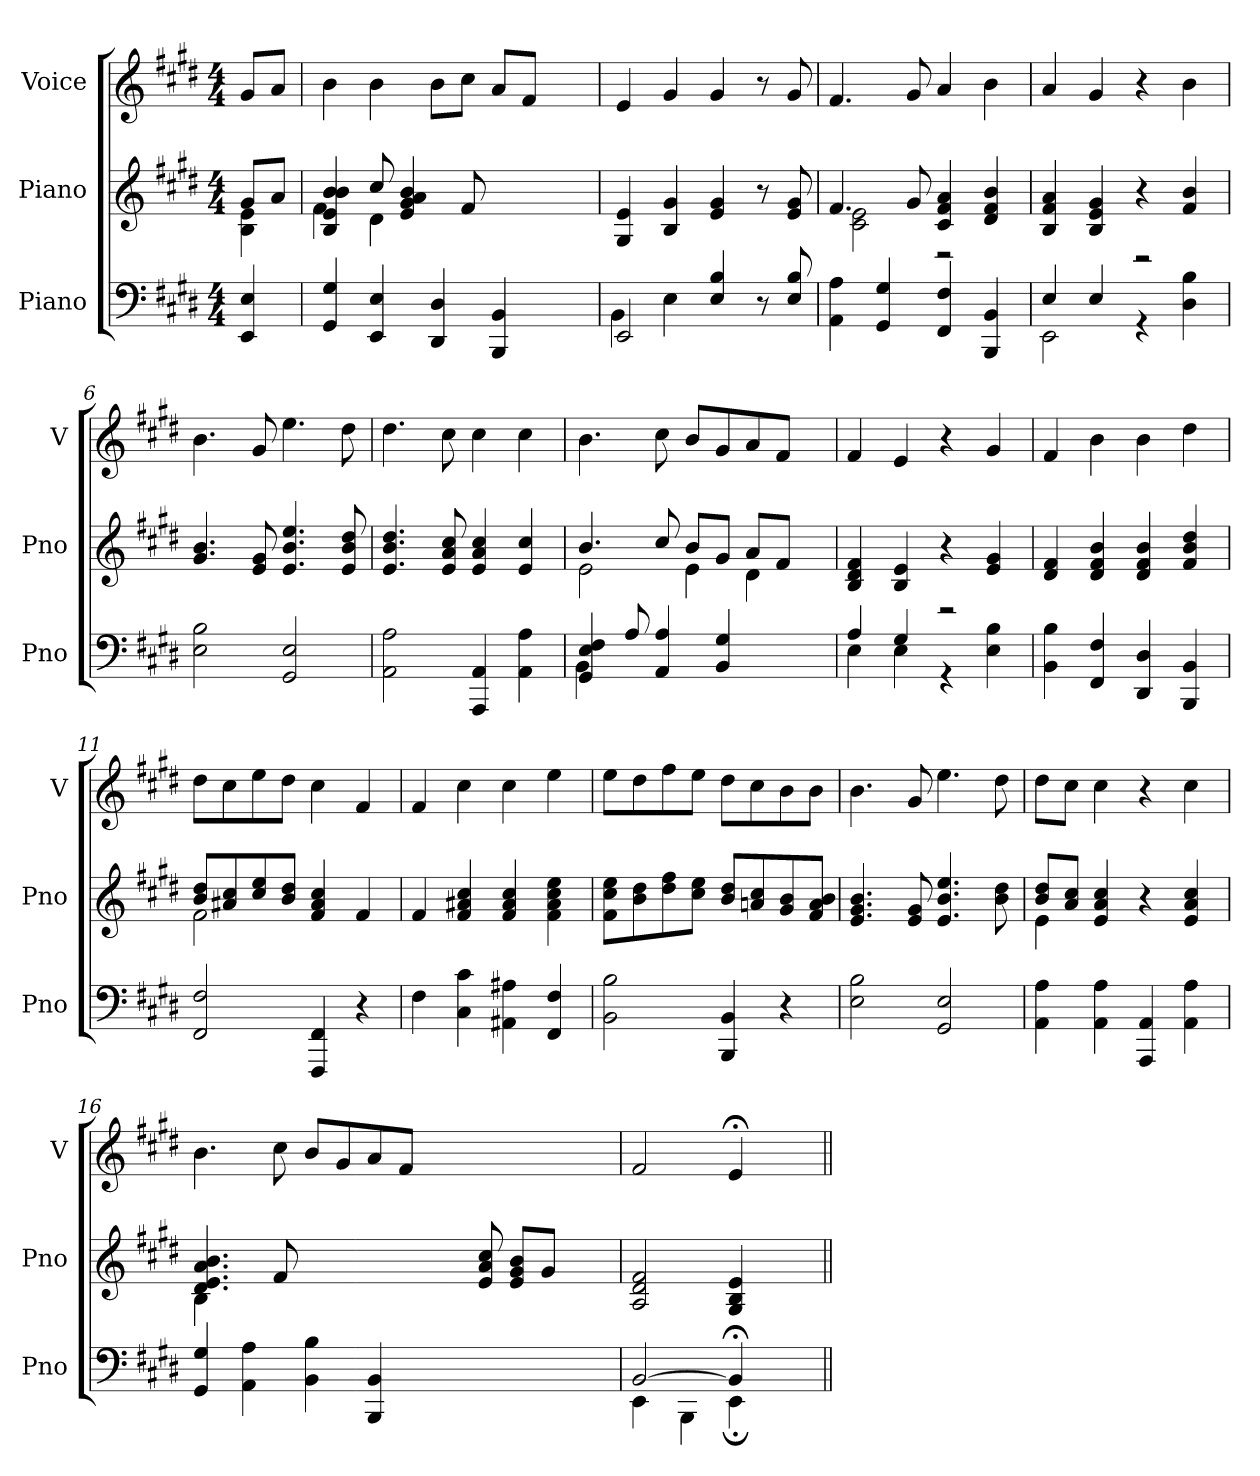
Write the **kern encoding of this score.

**kern	**kern	**kern
*part3	*part2	*part1
*staff3	*staff2	*staff1
*I"Piano	*I"Piano	*I"Voice
*I'Pno	*I'Pno	*I'V
*clefF4	*clefG2	*clefG2
*k[f#c#g#d#]	*k[f#c#g#d#]	*k[f#c#g#d#]
*M4/4	*M4/4	*M4/4
*MM110	*MM110	*MM110
=1	=1	=1
*	*^	*
4EE/ 4E/	8g#/L	4B\ 4e\	8g#/L
.	8a/J	.	8a/J
=2	=2	=2	=2
4GG#/ 4G#/	4B/ 4e/ 4b/ 4b/	4f#\	4b\
4EE/ 4E/	8cc#/	4d#\	4b\
.	4e/ 4g#/ 4a/ 4b/	.	.
4DD#/ 4D#/	.	2ryy	8b\L
.	8f#/	.	8cc#\J
4BBB/ 4BB/	2ryy	.	8a/L
.	.	.	8f#/J
4ryy	.	4ryy	4ryy
*	*v	*v	*
=3	=3	=3
*^	*	*
2EE/	4BB\	4G#/ 4e/	4e/
.	4E\	4B/ 4g#/	4g#/
4E/ 4B/	2ryy	4e/ 4g#/	4g#/
8r	.	8r	8r
8E/ 8B/	.	8e/ 8g#/	8g#/
*v	*v	*	*
=4	=4	=4
*	*^	*
4AA\ 4A\	4.f#/	2c#\ 2e\	4.f#/
4GG#/ 4G#/	.	.	.
.	8g#/	.	8g#/
4FF#/ 4F#/	4c#/ 4f#/ 4a/	2r	4a/
4BBB/ 4BB/	4d#/ 4f#/ 4b/	.	4b\
*	*v	*v	*
=5	=5	=5
*^	*	*
4E/	2EE\	4B/ 4f#/ 4a/	4a/
4E/	.	4B/ 4e/ 4g#/	4g#/
2r	4r	4r	4r
.	4D#\ 4B\	4f#/ 4b/	4b\
*v	*v	*	*
=6	=6	=6
2E\ 2B\	4.g#/ 4.b/	4.b\
.	8e/ 8g#/	8g#/
2GG#/ 2E/	4.e/ 4.b/ 4.ee/	4.ee\
.	8e/ 8b/ 8dd#/	8dd#\
!!LO:LB:g=z
=7	=7	=7
2AA\ 2A\	4.e/ 4.b/ 4.dd#/	4.dd#\
.	8e/ 8a/ 8cc#/	8cc#\
4AAA/ 4AA/	4e/ 4a/ 4cc#/	4cc#\
4AA\ 4A\	4e/ 4cc#/	4cc#\
=8	=8	=8
*^	*^	*
4GG#/ 4E/ 4F#/	4BB\	4.b/	2e\	4.b\
8A/	2.ryy	.	.	.
4AA/ 4A/	.	8cc#/	.	8cc#\
.	.	8b/L	4e\	8b/L
4BB/ 4G#/	.	8g#/J	.	8g#/
.	.	8a/L	4d#\	8a/
4ryy	.	8f#/J	.	8f#/J
.	8ryy	8ryy	8ryy	8ryy
*	*	*v	*v	*
=9	=9	=9	=9
4A/	4E\	4B/ 4d#/ 4f#/	4f#/
4G#/	4E\	4B/ 4e/	4e/
2r	4r	4r	4r
.	4E\ 4B\	4e/ 4g#/	4g#/
*v	*v	*	*
=10	=10	=10
4BB\ 4B\	4d#/ 4f#/	4f#/
4FF#/ 4F#/	4d#/ 4f#/ 4b/	4b\
4DD#/ 4D#/	4d#/ 4f#/ 4b/	4b\
4BBB/ 4BB/	4f#/ 4b/ 4dd#/	4dd#\
=11	=11	=11
*	*^	*
2FF#/ 2F#/	8b/ 8dd#/L	2f#\	8dd#\L
.	8a#X/ 8cc#/	.	8cc#\
.	8cc#/ 8ee/	.	8ee\
.	8b/ 8dd#/J	.	8dd#\J
4FFF#/ 4FF#/	4f#/ 4a#/ 4cc#/	2ryy	4cc#\
4r	4f#/	.	4f#/
*	*v	*v	*
=12	=12	=12
4F#\	4f#/	4f#/
4C#\ 4c#\	4f#/ 4a#X/ 4cc#/	4cc#\
4AA#X\ 4A#X\	4f#/ 4a#/ 4cc#/	4cc#\
4FF#/ 4F#/	4f#\ 4a#\ 4cc#\ 4ee\	4ee\
!!LO:LB:g=z
=13	=13	=13
2BB\ 2B\	8f#\ 8cc#\ 8ee\L	8ee\L
.	8b\ 8dd#\	8dd#\
.	8dd#\ 8ff#\	8ff#\
.	8cc#\ 8ee\J	8ee\J
4BBB/ 4BB/	8b/ 8dd#/L	8dd#\L
.	8an/ 8cc#/	8cc#\
4r	8g#/ 8b/	8b\
.	8f#/ 8a/ 8b/J	8b\J
=14	=14	=14
2E\ 2B\	4.e/ 4.g#/ 4.b/	4.b\
.	8e/ 8g#/	8g#/
2GG#/ 2E/	4.e/ 4.b/ 4.ee/	4.ee\
.	8b\ 8dd#\	8dd#\
=15	=15	=15
*	*^	*
4AA\ 4A\	8b/ 8dd#/L	4e\	8dd#\L
.	8a/ 8cc#/J	.	8cc#\J
4AA\ 4A\	4e/ 4a/ 4cc#/	2.ryy	4cc#\
4AAA/ 4AA/	4r	.	4r
4AA\ 4A\	4e/ 4a/ 4cc#/	.	4cc#\
=16	=16	=16	=16
4GG#/ 4G#/	4.d#/ 4.e/ 4.a/ 4.b/	4B\	4.b\
4AA\ 4A\	.	2.ryy	.
.	8f#/	.	8cc#\
4BB\ 4B\	2.ryy	.	8b/L
.	.	.	8g#/
4BBB/ 4BB/	.	.	8a/
.	.	.	8f#/J
2..ryy	.	2..ryy	2..ryy
.	8e/ 8a/ 8cc#/	.	.
.	8e/ 8g#/ 8b/L	.	.
.	8g#/J	.	.
.	4ryy	.	.
*	*v	*v	*
=17	=17	=17
*^	*	*
[2BB/	4EE\	2A/ 2d#/ 2f#/	2f#/
.	4BBB\	.	.
4BB;/]	4EE;\	4G#/ 4B/ 4e/	4e;/
4ryy	4ryy	4ryy	4ryy
*v	*v	*	*
=||	=||	=||
*-	*-	*-
